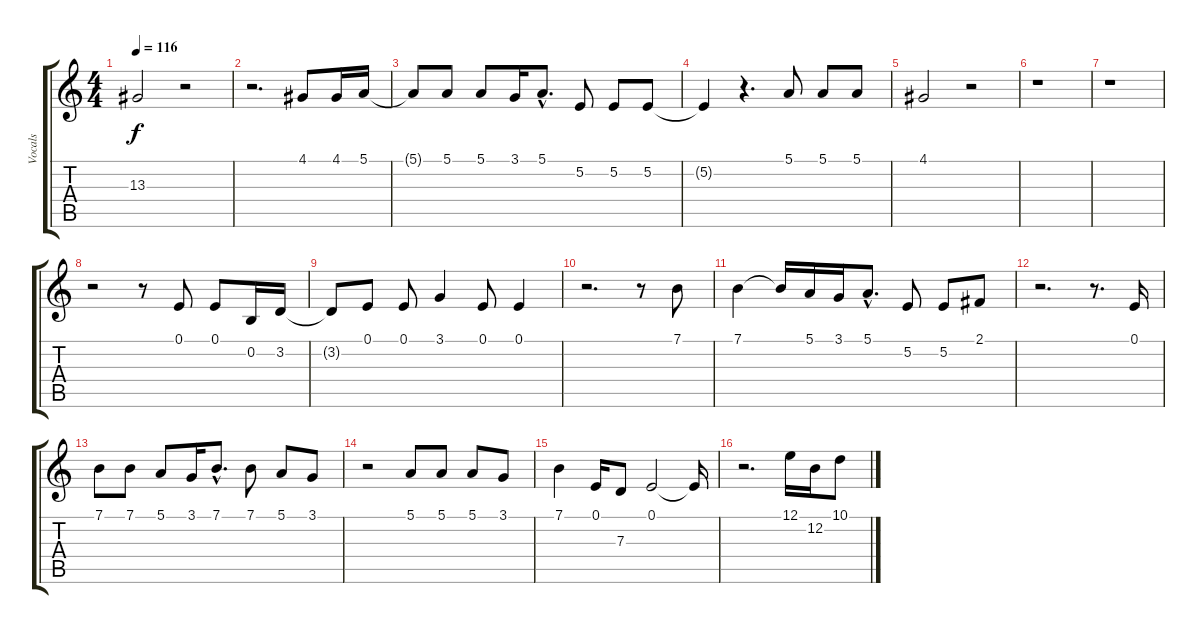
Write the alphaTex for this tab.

\track ("Vocals" "Vocals") {instrument lead3calliope}
\staff {score tabs}
\tuning (E4 B3 G3 D3 A2 E2) {hide}
\ts (4 4)
\tempo 116
\clef g2
\ks c
13.3{t}.2{dy f} r.2 |
r.2{d} 4.1.8 4.1.16 5.1.16 |
5.1{t}.8 5.1.8 5.1.8 3.1.16 5.1{hac}.8{d} 5.2.8 5.2.8 5.2.8 |
5.2{t}.4 r.4{d} 5.1.8 5.1.8 5.1.8 |
4.1.2 r.2 |
r.1 |
r.1 |
r.2 r.8 0.1.8 0.1.8 0.2.16 3.2.16 |
3.2{t}.8 0.1.8 0.1.8 3.1.4 0.1.8 0.1.4 |
r.2{d} r.8 7.1.8 |
7.1.4 7.1{t}.16 5.1.16 3.1.16 5.1{hac}.8{d} 5.2.8 5.2.8 2.1.8 |
r.2{d} r.8{d} 0.1.16 |
7.1.8 7.1.8 5.1.8 3.1.16 7.1{hac}.8{d} 7.1.8 5.1.8 3.1.8 |
r.2 5.1.8 5.1.8 5.1.8 3.1.8 |
7.1.4 0.1.16 7.3.8 0.1.2 0.1{t}.16 |
r.2{d} 12.1.16 12.2.16 10.1.8
